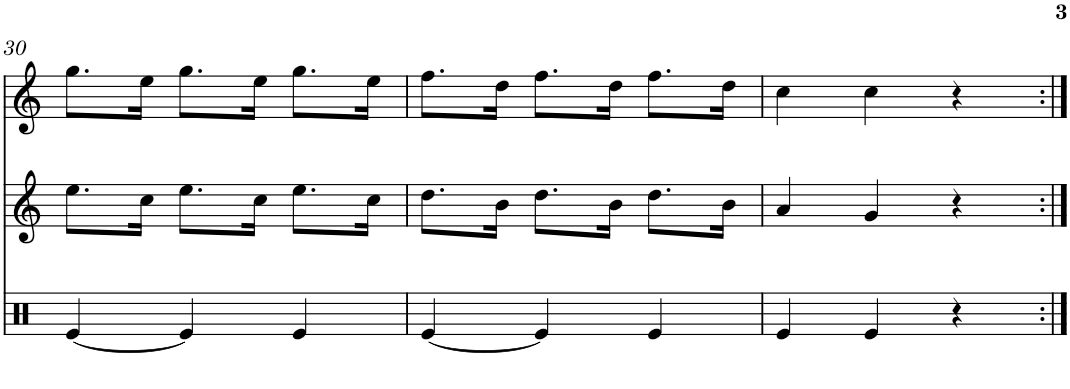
**kern	**kern	**kern
*part3	*part2	*part1
*staff3	*staff2	*staff1
*I"Timbal	*I"Gralla 2	*I"Gralla 1
!!LO:PB:g=z
*clefX	*clefG2	*clefG2
*k[]	*k[]	*k[]
*M3/4	*M3/4	*M3/4
=30	=30	=30
[4e/	8.ee\L	8.gg\L
.	16cc\Jk	16ee\Jk
4e/]	8.ee\L	8.gg\L
.	16cc\Jk	16ee\Jk
4e/	8.ee\L	8.gg\L
.	16cc\Jk	16ee\Jk
=31	=31	=31
[4e/	8.dd\L	8.ff\L
.	16b\Jk	16dd\Jk
4e/]	8.dd\L	8.ff\L
.	16b\Jk	16dd\Jk
4e/	8.dd\L	8.ff\L
.	16b\Jk	16dd\Jk
=32	=32	=32
4e/	4a/	4cc\
4e/	4g/	4cc\
4r	4r	4r
=:|!	=:|!	=:|!
*-	*-	*-
